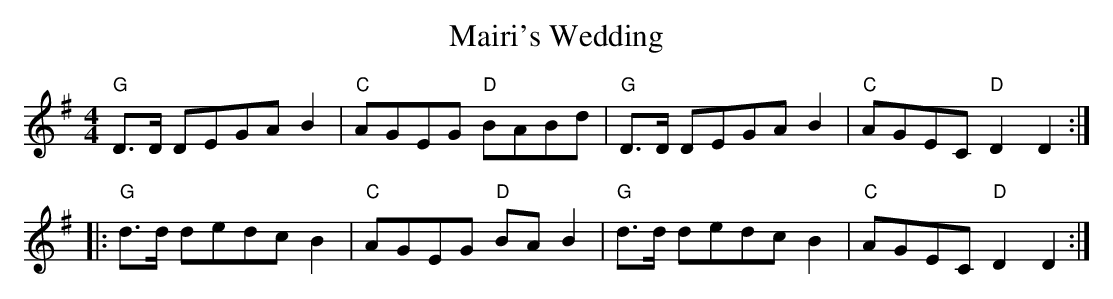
X:1
T:Mairi's Wedding
M:4/4
L:1/8
K:Dmix
"G"D>D DEGA B2 | "C"AGEG "D"BABd | "G"D>D DEGA B2 | "C"AGEC "D"D2 D2 :|
|: "G"d>d dedc B2 | "C"AGEG "D"BA B2 | "G"d>d dedc B2 | "C"AGEC "D"D2 D2 :|
